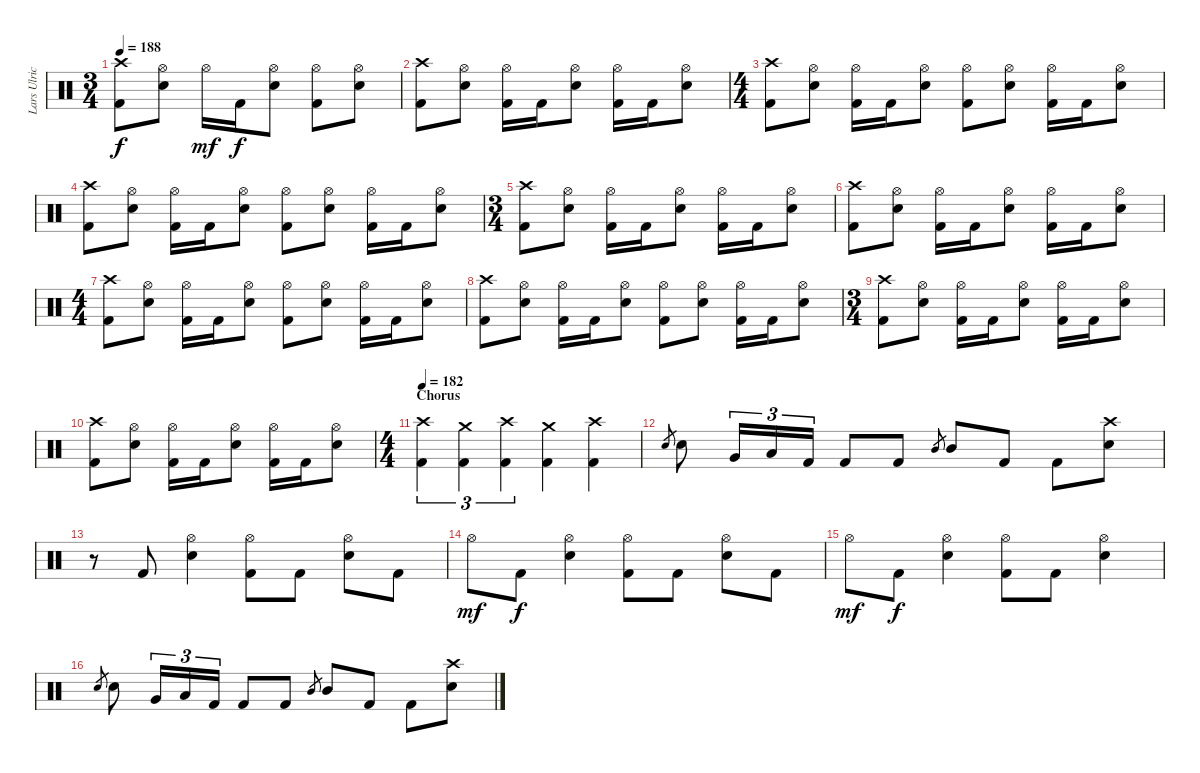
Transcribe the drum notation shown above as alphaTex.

\track ("Lars Ulrich (Drums)" "Lars Ulric") {instrument percussion}
\staff {score}
\articulation defaults
\ts (3 4)
\tempo 188
\clef neutral
\ks c
("Crash high (hit)" "Kick (hit) 2").8{dy f} ("Hi-Hat (open)" "Snare (hit) 2").8 "Hi-Hat (open)".16{dy mf} "Kick (hit) 2".16{dy f} ("Hi-Hat (open)" "Snare (hit) 2").8 ("Hi-Hat (open)" "Kick (hit) 2").8 ("Hi-Hat (open)" "Snare (hit) 2").8 |
("Crash high (hit)" "Kick (hit) 2").8 ("Hi-Hat (open)" "Snare (hit) 2").8 ("Hi-Hat (open)" "Kick (hit) 2").16 "Kick (hit) 2".16 ("Hi-Hat (open)" "Snare (hit) 2").8 ("Hi-Hat (open)" "Kick (hit) 2").16 "Kick (hit) 2".16 ("Hi-Hat (open)" "Snare (hit) 2").8 |
\ts (4 4)
("Crash high (hit)" "Kick (hit) 2").8 ("Hi-Hat (open)" "Snare (hit) 2").8 ("Hi-Hat (open)" "Kick (hit) 2").16 "Kick (hit) 2".16 ("Hi-Hat (open)" "Snare (hit) 2").8 ("Hi-Hat (open)" "Kick (hit) 2").8 ("Hi-Hat (open)" "Snare (hit) 2").8 ("Hi-Hat (open)" "Kick (hit) 2").16 "Kick (hit) 2".16 ("Hi-Hat (open)" "Snare (hit) 2").8 |
("Crash high (hit)" "Kick (hit) 2").8 ("Hi-Hat (open)" "Snare (hit) 2").8 ("Hi-Hat (open)" "Kick (hit) 2").16 "Kick (hit) 2".16 ("Hi-Hat (open)" "Snare (hit) 2").8 ("Hi-Hat (open)" "Kick (hit) 2").8 ("Hi-Hat (open)" "Snare (hit) 2").8 ("Hi-Hat (open)" "Kick (hit) 2").16 "Kick (hit) 2".16 ("Hi-Hat (open)" "Snare (hit) 2").8 |
\ts (3 4)
("Crash high (hit)" "Kick (hit) 2").8 ("Hi-Hat (open)" "Snare (hit) 2").8 ("Hi-Hat (open)" "Kick (hit) 2").16 "Kick (hit) 2".16 ("Hi-Hat (open)" "Snare (hit) 2").8 ("Hi-Hat (open)" "Kick (hit) 2").16 "Kick (hit) 2".16 ("Hi-Hat (open)" "Snare (hit) 2").8 |
("Crash high (hit)" "Kick (hit) 2").8 ("Hi-Hat (open)" "Snare (hit) 2").8 ("Hi-Hat (open)" "Kick (hit) 2").16 "Kick (hit) 2".16 ("Hi-Hat (open)" "Snare (hit) 2").8 ("Hi-Hat (open)" "Kick (hit) 2").16 "Kick (hit) 2".16 ("Hi-Hat (open)" "Snare (hit) 2").8 |
\ts (4 4)
("Crash high (hit)" "Kick (hit) 2").8 ("Hi-Hat (open)" "Snare (hit) 2").8 ("Hi-Hat (open)" "Kick (hit) 2").16 "Kick (hit) 2".16 ("Hi-Hat (open)" "Snare (hit) 2").8 ("Hi-Hat (open)" "Kick (hit) 2").8 ("Hi-Hat (open)" "Snare (hit) 2").8 ("Hi-Hat (open)" "Kick (hit) 2").16 "Kick (hit) 2".16 ("Hi-Hat (open)" "Snare (hit) 2").8 |
("Crash high (hit)" "Kick (hit) 2").8 ("Hi-Hat (open)" "Snare (hit) 2").8 ("Hi-Hat (open)" "Kick (hit) 2").16 "Kick (hit) 2".16 ("Hi-Hat (open)" "Snare (hit) 2").8 ("Hi-Hat (open)" "Kick (hit) 2").8 ("Hi-Hat (open)" "Snare (hit) 2").8 ("Hi-Hat (open)" "Kick (hit) 2").16 "Kick (hit) 2".16 ("Hi-Hat (open)" "Snare (hit) 2").8 |
\ts (3 4)
("Crash high (hit)" "Kick (hit) 2").8 ("Hi-Hat (open)" "Snare (hit) 2").8 ("Hi-Hat (open)" "Kick (hit) 2").16 "Kick (hit) 2".16 ("Hi-Hat (open)" "Snare (hit) 2").8 ("Hi-Hat (open)" "Kick (hit) 2").16 "Kick (hit) 2".16 ("Hi-Hat (open)" "Snare (hit) 2").8 |
("Crash high (hit)" "Kick (hit) 2").8 ("Hi-Hat (open)" "Snare (hit) 2").8 ("Hi-Hat (open)" "Kick (hit) 2").16 "Kick (hit) 2".16 ("Hi-Hat (open)" "Snare (hit) 2").8 ("Hi-Hat (open)" "Kick (hit) 2").16 "Kick (hit) 2".16 ("Hi-Hat (open)" "Snare (hit) 2").8 |
\ts (4 4)
\section ("" "Chorus")
\tempo 182
("Crash high (hit)" "Kick (hit) 2").4{tu (3 2)} ("Crash medium (hit)" "Kick (hit) 2").4{tu (3 2)} ("Crash high (hit)" "Kick (hit) 2").4{tu (3 2)} ("Crash medium (hit)" "Kick (hit) 2").4 ("Crash high (hit)" "Kick (hit) 2").4 |
"Snare (hit) 2".8{gr} "Snare (hit) 2".8 "Very Low Tom (hit)".16{tu (3 2)} "Low Tom (hit)".16{tu (3 2)} "Kick (hit) 2".16{tu (3 2)} "Kick (hit) 2".8 "Kick (hit) 2".8 "Mid Tom (hit)".8{gr} "Mid Tom (hit)".8 "Kick (hit) 2".8 "Kick (hit) 2".8 ("Crash high (hit)" "Snare (hit) 2").8 |
r.8 "Kick (hit) 2".8 ("Hi-Hat (open)" "Snare (hit) 2").4 ("Hi-Hat (open)" "Kick (hit) 2").8 "Kick (hit) 2".8 ("Hi-Hat (open)" "Snare (hit) 2").8 "Kick (hit) 2".8 |
"Hi-Hat (open)".8{dy mf} "Kick (hit) 2".8{dy f} ("Hi-Hat (open)" "Snare (hit) 2").4 ("Hi-Hat (open)" "Kick (hit) 2").8 "Kick (hit) 2".8 ("Hi-Hat (open)" "Snare (hit) 2").8 "Kick (hit) 2".8 |
"Hi-Hat (open)".8{dy mf} "Kick (hit) 2".8{dy f} ("Hi-Hat (open)" "Snare (hit) 2").4 ("Hi-Hat (open)" "Kick (hit) 2").8 "Kick (hit) 2".8 ("Hi-Hat (open)" "Snare (hit) 2").4 |
"Snare (hit) 2".8{gr} "Snare (hit) 2".8 "Very Low Tom (hit)".16{tu (3 2)} "Low Tom (hit)".16{tu (3 2)} "Kick (hit) 2".16{tu (3 2)} "Kick (hit) 2".8 "Kick (hit) 2".8 "Mid Tom (hit)".8{gr} "Mid Tom (hit)".8 "Kick (hit) 2".8 "Kick (hit) 2".8 ("Crash high (hit)" "Snare (hit) 2").8
